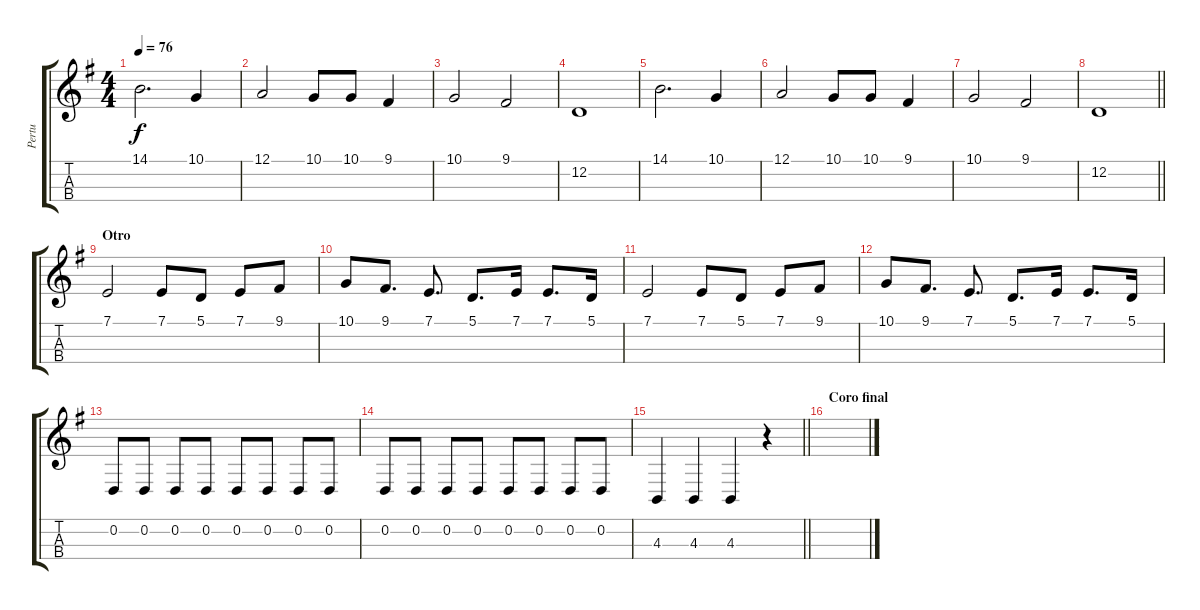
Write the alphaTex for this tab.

\track ("Pertu" "Pertu") {instrument cello}
\staff {score tabs}
\tuning (A3 D3 G2 C2) {hide}
\ts (4 4)
\tempo 76
\clef g2
\ks eminor
14.1.2{d dy f} 10.1.4 |
12.1.2 10.1.8 10.1.8 9.1.4 |
10.1.2 9.1.2 |
12.2.1 |
14.1.2{d} 10.1.4 |
12.1.2 10.1.8 10.1.8 9.1.4 |
10.1.2 9.1.2 |
\barLineRight lightlight
12.2.1 |
\section ("" "Otro")
7.1.2 7.1.8 5.1.8 7.1.8 9.1.8 |
10.1.8 9.1.8{d} 7.1.8{d} 5.1.8{d} 7.1.16 7.1.8{d} 5.1.16 |
7.1.2 7.1.8 5.1.8 7.1.8 9.1.8 |
10.1.8 9.1.8{d} 7.1.8{d} 5.1.8{d} 7.1.16 7.1.8{d} 5.1.16 |
0.2.8 0.2.8 0.2.8 0.2.8 0.2.8 0.2.8 0.2.8 0.2.8 |
0.2.8 0.2.8 0.2.8 0.2.8 0.2.8 0.2.8 0.2.8 0.2.8 |
\barLineRight lightlight
4.3.4 4.3.4 4.3.4 r.4 |
\section ("" "Coro final")
